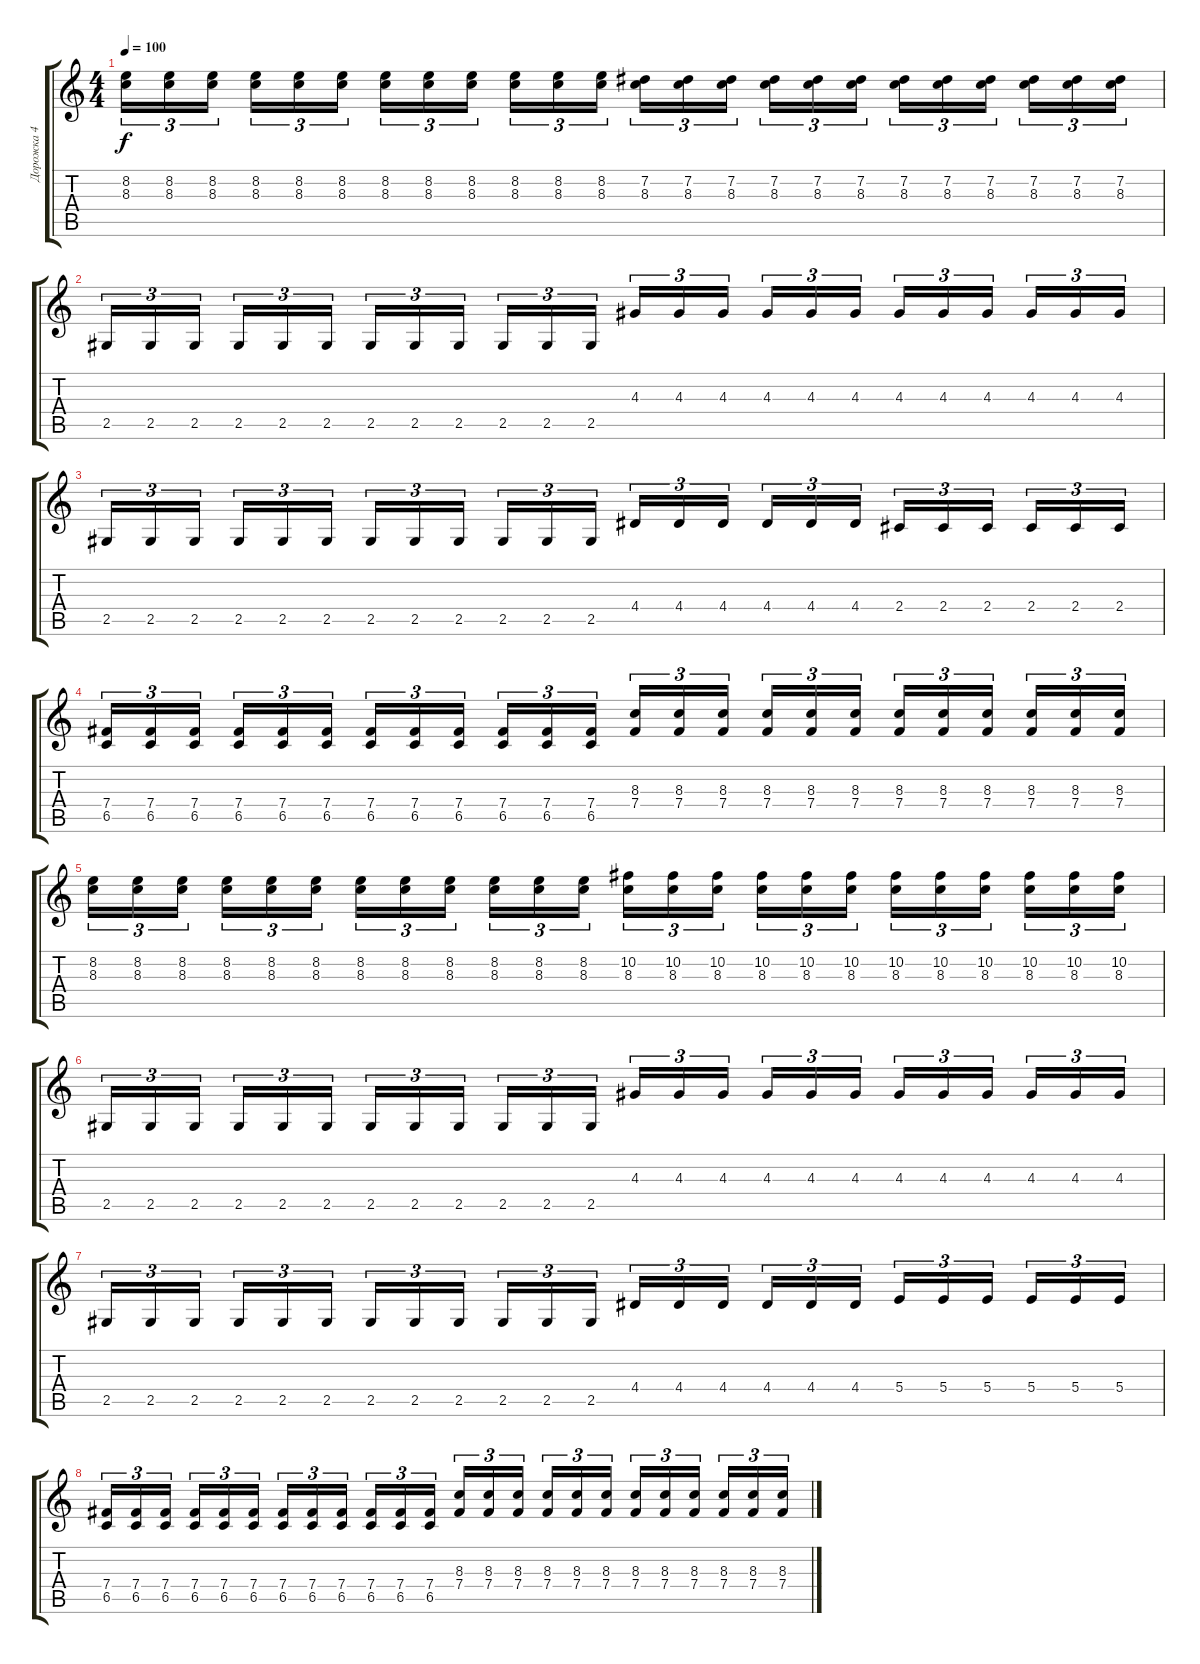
\track ("Дорожка 4" "Дорожка 4") {instrument distortionguitar}
\staff {score tabs}
\tuning (Db4 Ab3 E3 B2 Gb2 Db2) {hide}
\ts (4 4)
\tempo 100
\clef g2
\ks c
(8.2 8.3).16{tu (3 2) dy f} (8.2 8.3).16{tu (3 2)} (8.2 8.3).16{tu (3 2) beam splitsecondary} (8.2 8.3).16{tu (3 2)} (8.2 8.3).16{tu (3 2)} (8.2 8.3).16{tu (3 2)} (8.2 8.3).16{tu (3 2)} (8.2 8.3).16{tu (3 2)} (8.2 8.3).16{tu (3 2) beam splitsecondary} (8.2 8.3).16{tu (3 2)} (8.2 8.3).16{tu (3 2)} (8.2 8.3).16{tu (3 2)} (7.2 8.3).16{tu (3 2)} (7.2 8.3).16{tu (3 2)} (7.2 8.3).16{tu (3 2) beam splitsecondary} (7.2 8.3).16{tu (3 2)} (7.2 8.3).16{tu (3 2)} (7.2 8.3).16{tu (3 2)} (7.2 8.3).16{tu (3 2)} (7.2 8.3).16{tu (3 2)} (7.2 8.3).16{tu (3 2) beam splitsecondary} (7.2 8.3).16{tu (3 2)} (7.2 8.3).16{tu (3 2)} (7.2 8.3).16{tu (3 2)} |
2.5.16{tu (3 2)} 2.5.16{tu (3 2)} 2.5.16{tu (3 2) beam splitsecondary} 2.5.16{tu (3 2)} 2.5.16{tu (3 2)} 2.5.16{tu (3 2)} 2.5.16{tu (3 2)} 2.5.16{tu (3 2)} 2.5.16{tu (3 2) beam splitsecondary} 2.5.16{tu (3 2)} 2.5.16{tu (3 2)} 2.5.16{tu (3 2)} 4.3.16{tu (3 2)} 4.3.16{tu (3 2)} 4.3.16{tu (3 2) beam splitsecondary} 4.3.16{tu (3 2)} 4.3.16{tu (3 2)} 4.3.16{tu (3 2)} 4.3.16{tu (3 2)} 4.3.16{tu (3 2)} 4.3.16{tu (3 2) beam splitsecondary} 4.3.16{tu (3 2)} 4.3.16{tu (3 2)} 4.3.16{tu (3 2)} |
2.5.16{tu (3 2)} 2.5.16{tu (3 2)} 2.5.16{tu (3 2) beam splitsecondary} 2.5.16{tu (3 2)} 2.5.16{tu (3 2)} 2.5.16{tu (3 2)} 2.5.16{tu (3 2)} 2.5.16{tu (3 2)} 2.5.16{tu (3 2) beam splitsecondary} 2.5.16{tu (3 2)} 2.5.16{tu (3 2)} 2.5.16{tu (3 2)} 4.4.16{tu (3 2)} 4.4.16{tu (3 2)} 4.4.16{tu (3 2) beam splitsecondary} 4.4.16{tu (3 2)} 4.4.16{tu (3 2)} 4.4.16{tu (3 2)} 2.4.16{tu (3 2)} 2.4.16{tu (3 2)} 2.4.16{tu (3 2) beam splitsecondary} 2.4.16{tu (3 2)} 2.4.16{tu (3 2)} 2.4.16{tu (3 2)} |
(7.4 6.5).16{tu (3 2)} (7.4 6.5).16{tu (3 2)} (7.4 6.5).16{tu (3 2) beam splitsecondary} (7.4 6.5).16{tu (3 2)} (7.4 6.5).16{tu (3 2)} (7.4 6.5).16{tu (3 2)} (7.4 6.5).16{tu (3 2)} (7.4 6.5).16{tu (3 2)} (7.4 6.5).16{tu (3 2) beam splitsecondary} (7.4 6.5).16{tu (3 2)} (7.4 6.5).16{tu (3 2)} (7.4 6.5).16{tu (3 2)} (8.3 7.4).16{tu (3 2)} (8.3 7.4).16{tu (3 2)} (8.3 7.4).16{tu (3 2) beam splitsecondary} (8.3 7.4).16{tu (3 2)} (8.3 7.4).16{tu (3 2)} (8.3 7.4).16{tu (3 2)} (8.3 7.4).16{tu (3 2)} (8.3 7.4).16{tu (3 2)} (8.3 7.4).16{tu (3 2) beam splitsecondary} (8.3 7.4).16{tu (3 2)} (8.3 7.4).16{tu (3 2)} (8.3 7.4).16{tu (3 2)} |
(8.2 8.3).16{tu (3 2)} (8.2 8.3).16{tu (3 2)} (8.2 8.3).16{tu (3 2) beam splitsecondary} (8.2 8.3).16{tu (3 2)} (8.2 8.3).16{tu (3 2)} (8.2 8.3).16{tu (3 2)} (8.2 8.3).16{tu (3 2)} (8.2 8.3).16{tu (3 2)} (8.2 8.3).16{tu (3 2) beam splitsecondary} (8.2 8.3).16{tu (3 2)} (8.2 8.3).16{tu (3 2)} (8.2 8.3).16{tu (3 2)} (10.2 8.3).16{tu (3 2)} (10.2 8.3).16{tu (3 2)} (10.2 8.3).16{tu (3 2) beam splitsecondary} (10.2 8.3).16{tu (3 2)} (10.2 8.3).16{tu (3 2)} (10.2 8.3).16{tu (3 2)} (10.2 8.3).16{tu (3 2)} (10.2 8.3).16{tu (3 2)} (10.2 8.3).16{tu (3 2) beam splitsecondary} (10.2 8.3).16{tu (3 2)} (10.2 8.3).16{tu (3 2)} (10.2 8.3).16{tu (3 2)} |
2.5.16{tu (3 2)} 2.5.16{tu (3 2)} 2.5.16{tu (3 2) beam splitsecondary} 2.5.16{tu (3 2)} 2.5.16{tu (3 2)} 2.5.16{tu (3 2)} 2.5.16{tu (3 2)} 2.5.16{tu (3 2)} 2.5.16{tu (3 2) beam splitsecondary} 2.5.16{tu (3 2)} 2.5.16{tu (3 2)} 2.5.16{tu (3 2)} 4.3.16{tu (3 2)} 4.3.16{tu (3 2)} 4.3.16{tu (3 2) beam splitsecondary} 4.3.16{tu (3 2)} 4.3.16{tu (3 2)} 4.3.16{tu (3 2)} 4.3.16{tu (3 2)} 4.3.16{tu (3 2)} 4.3.16{tu (3 2) beam splitsecondary} 4.3.16{tu (3 2)} 4.3.16{tu (3 2)} 4.3.16{tu (3 2)} |
2.5.16{tu (3 2)} 2.5.16{tu (3 2)} 2.5.16{tu (3 2) beam splitsecondary} 2.5.16{tu (3 2)} 2.5.16{tu (3 2)} 2.5.16{tu (3 2)} 2.5.16{tu (3 2)} 2.5.16{tu (3 2)} 2.5.16{tu (3 2) beam splitsecondary} 2.5.16{tu (3 2)} 2.5.16{tu (3 2)} 2.5.16{tu (3 2)} 4.4.16{tu (3 2)} 4.4.16{tu (3 2)} 4.4.16{tu (3 2) beam splitsecondary} 4.4.16{tu (3 2)} 4.4.16{tu (3 2)} 4.4.16{tu (3 2)} 5.4.16{tu (3 2)} 5.4.16{tu (3 2)} 5.4.16{tu (3 2) beam splitsecondary} 5.4.16{tu (3 2)} 5.4.16{tu (3 2)} 5.4.16{tu (3 2)} |
(7.4 6.5).16{tu (3 2)} (7.4 6.5).16{tu (3 2)} (7.4 6.5).16{tu (3 2) beam splitsecondary} (7.4 6.5).16{tu (3 2)} (7.4 6.5).16{tu (3 2)} (7.4 6.5).16{tu (3 2)} (7.4 6.5).16{tu (3 2)} (7.4 6.5).16{tu (3 2)} (7.4 6.5).16{tu (3 2) beam splitsecondary} (7.4 6.5).16{tu (3 2)} (7.4 6.5).16{tu (3 2)} (7.4 6.5).16{tu (3 2)} (8.3 7.4).16{tu (3 2)} (8.3 7.4).16{tu (3 2)} (8.3 7.4).16{tu (3 2) beam splitsecondary} (8.3 7.4).16{tu (3 2)} (8.3 7.4).16{tu (3 2)} (8.3 7.4).16{tu (3 2)} (8.3 7.4).16{tu (3 2)} (8.3 7.4).16{tu (3 2)} (8.3 7.4).16{tu (3 2) beam splitsecondary} (8.3 7.4).16{tu (3 2)} (8.3 7.4).16{tu (3 2)} (8.3 7.4).16{tu (3 2)}
